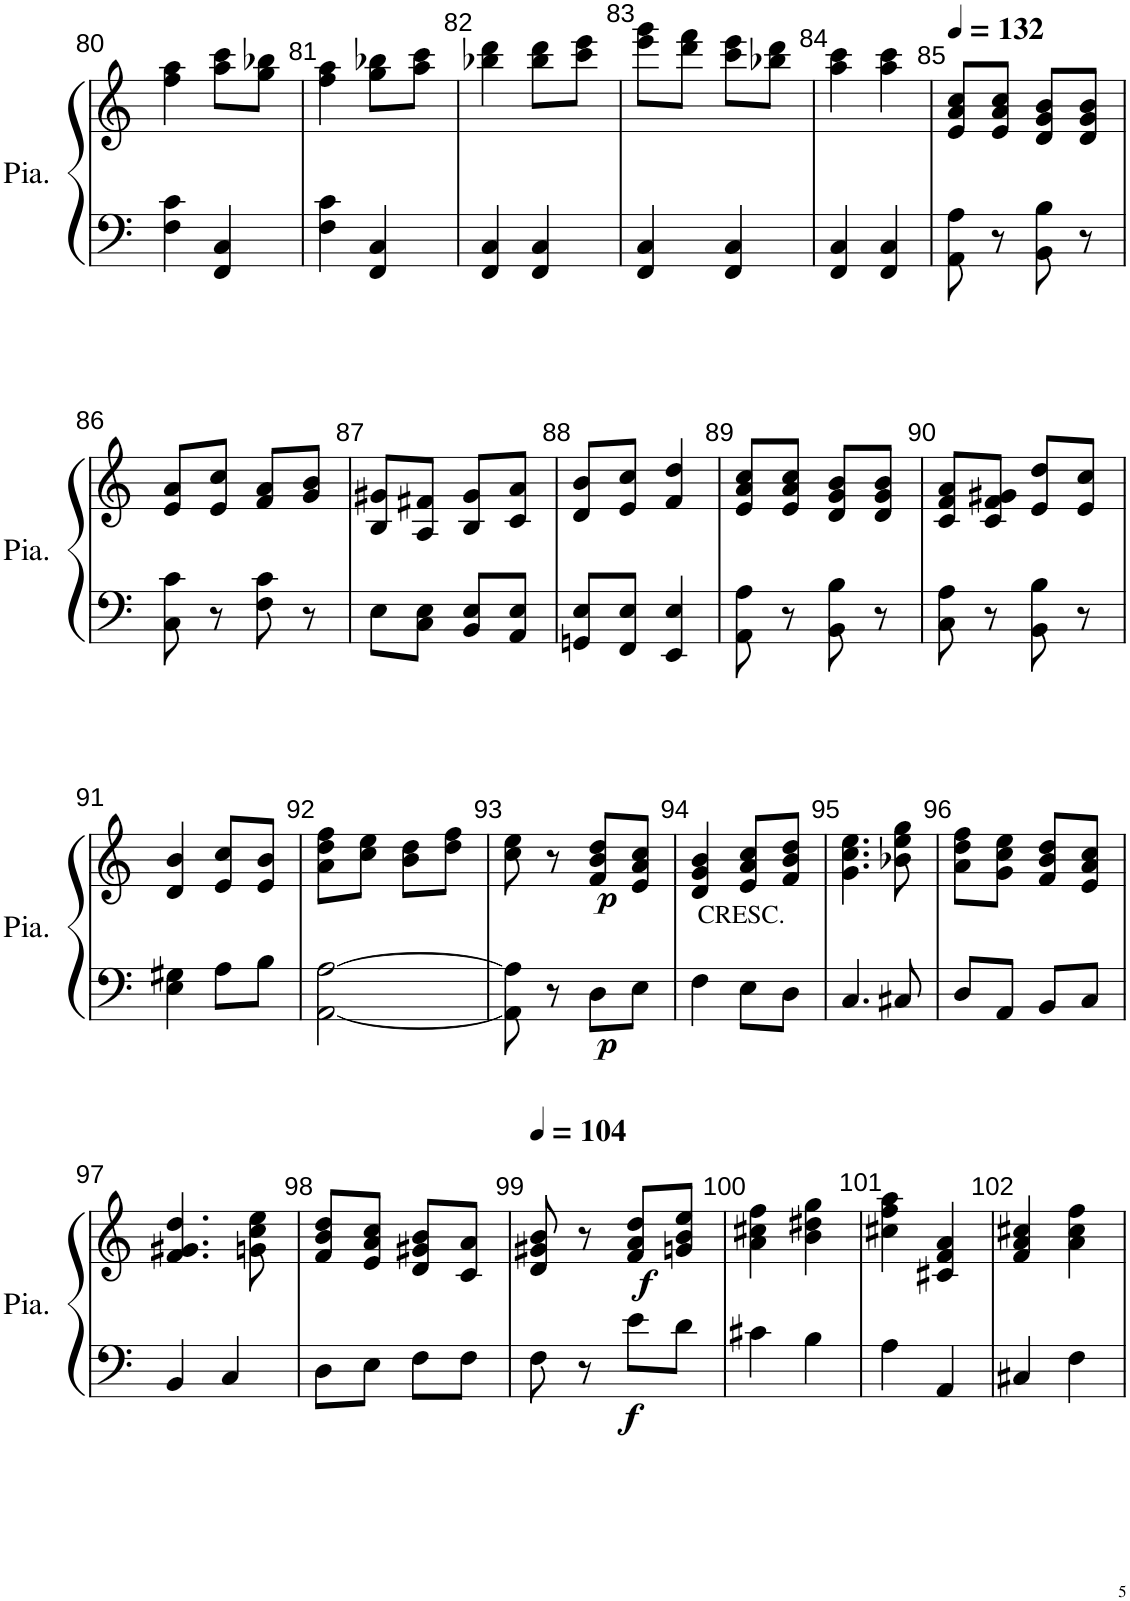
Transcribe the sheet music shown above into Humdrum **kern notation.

**kern	**kern	**dynam
*part1	*part1	*part1
*staff2	*staff1	*staff1/2
*I"Piano	*	*
*I'Pia.	*	*
!!LO:PB:g=z
*clefF4	*clefG2	*
*k[]	*k[]	*
*M2/4	*M2/4	*
=80	=80	=80
4F\ 4c\	4ff\ 4aa\	.
4FF/ 4C/	8aa\ 8ccc\L	.
.	8gg\ 8bb-X\J	.
=81	=81	=81
4F\ 4c\	4ff\ 4aa\	.
4FF/ 4C/	8gg\ 8bb-X\L	.
.	8aa\ 8ccc\J	.
=82	=82	=82
4FF/ 4C/	4bb-X\ 4ddd\	.
4FF/ 4C/	8bb-\ 8ddd\L	.
.	8ccc\ 8eee\J	.
=83	=83	=83
4FF/ 4C/	8eee\ 8ggg\L	.
.	8ddd\ 8fff\J	.
4FF/ 4C/	8ccc\ 8eee\L	.
.	8bb-X\ 8ddd\J	.
=84	=84	=84
4FF/ 4C/	4aa\ 4ccc\	.
4FF/ 4C/	4aa\ 4ccc\	.
=85	=85	=85
*	*MM132	*
8AA\ 8A\	8e/ 8a/ 8cc/L	.
8r	8e/ 8a/ 8cc/J	.
8BB\ 8B\	8d/ 8g/ 8b/L	.
8r	8d/ 8g/ 8b/J	.
!!LO:LB:g=z
=86	=86	=86
8C\ 8c\	8e/ 8a/L	.
8r	8e/ 8cc/J	.
8F\ 8c\	8f/ 8a/L	.
8r	8g/ 8b/J	.
=87	=87	=87
8E\L	8B/ 8g#X/L	.
8C\ 8E\J	8A/ 8f#X/J	.
8BB/ 8E/L	8B/ 8g#/L	.
8AA/ 8E/J	8c/ 8a/J	.
=88	=88	=88
8GGn/ 8E/L	8d/ 8b/L	.
8FF/ 8E/J	8e/ 8cc/J	.
4EE/ 4E/	4f/ 4dd/	.
=89	=89	=89
8AA\ 8A\	8e/ 8a/ 8cc/L	.
8r	8e/ 8a/ 8cc/J	.
8BB\ 8B\	8d/ 8g/ 8b/L	.
8r	8d/ 8g/ 8b/J	.
=90	=90	=90
8C\ 8A\	8c/ 8f/ 8a/L	.
8r	8c/ 8f/ 8g#X/J	.
8BB\ 8B\	8e/ 8dd/L	.
8r	8e/ 8cc/J	.
!!LO:LB:g=z
=91	=91	=91
4E\ 4G#X\	4d/ 4b/	.
8A\L	8e/ 8cc/L	.
8B\J	8e/ 8b/J	.
=92	=92	=92
[2AA\ [2A\	8a\ 8dd\ 8ff\L	.
.	8cc\ 8ee\J	.
.	8b\ 8dd\L	.
.	8dd\ 8ff\J	.
=93	=93	=93
8AA\] 8A\]	8cc\ 8ee\	.
8r	8r	.
!	!	!LO:DY:b=2
!	!	!LO:DY:n=1:b
8D\L	8f/ 8b/ 8dd/L	p p
8E\J	8e/ 8a/ 8cc/J	.
=94	=94	=94
!	!LO:TX:b:t=CRESC.	!
4F\	4d/ 4g/ 4b/	.
8E\L	8e/ 8a/ 8cc/L	.
8D\J	8f/ 8b/ 8dd/J	.
=95	=95	=95
4.C/	4.g\ 4.cc\ 4.ee\	.
8C#X/	8b-X\ 8ee\ 8gg\	.
=96	=96	=96
8D/L	8a\ 8dd\ 8ff\L	.
8AA/J	8g\ 8cc\ 8ee\J	.
8BB/L	8f/ 8b/ 8dd/L	.
8C/J	8e/ 8a/ 8cc/J	.
!!LO:LB:g=z
=97	=97	=97
4BB/	4.f/ 4.g#X/ 4.dd/	.
4C/	.	.
.	8gn\ 8cc\ 8ee\	.
=98	=98	=98
8D\L	8f/ 8b/ 8dd/L	.
8E\J	8e/ 8a/ 8cc/J	.
8F\L	8d/ 8g#X/ 8b/L	.
8F\J	8c/ 8a/J	.
=99	=99	=99
*	*MM104	*
8F\	8d/ 8g#X/ 8b/	.
8r	8r	.
!	!	!LO:DY:b=2
!	!	!LO:DY:n=1:b
8e\L	8f/ 8a/ 8dd/L	f f
8d\J	8gn/ 8b/ 8ee/J	.
=100	=100	=100
4c#X\	4a\ 4cc#X\ 4ff\	.
4B\	4b\ 4dd#X\ 4gg\	.
=101	=101	=101
4A\	4cc#X\ 4ff\ 4aa\	.
4AA/	4c#X/ 4f/ 4a/	.
=102	=102	=102
4C#X/	4f/ 4a/ 4cc#X/	.
4F\	4a\ 4cc#\ 4ff\	.
=	=	=
*-	*-	*-
